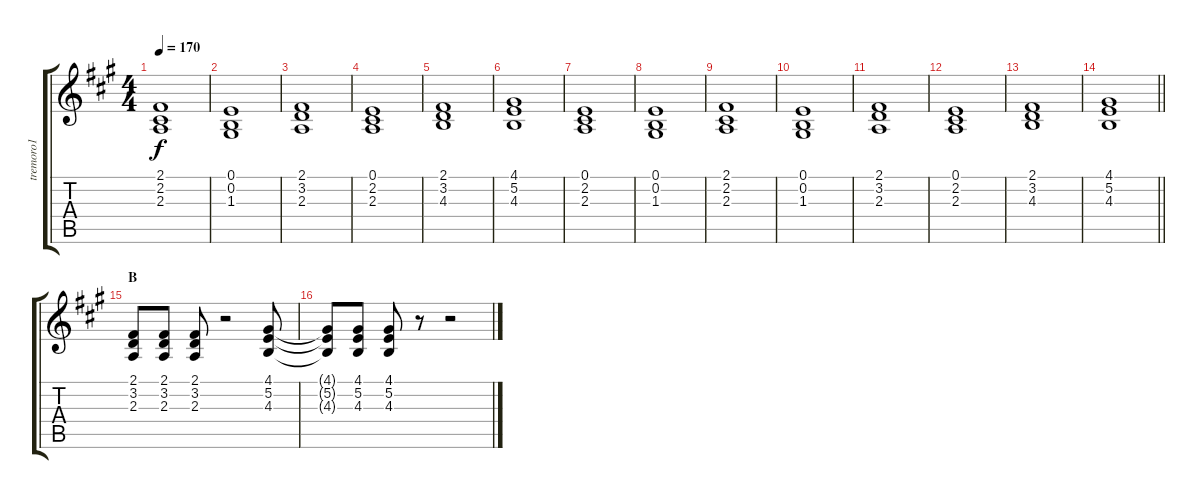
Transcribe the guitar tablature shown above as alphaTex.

\track ("tremoro1" "tremoro1") {instrument tremolostrings}
\staff {score tabs}
\tuning (E4 B3 G3 D3 A2 E2) {hide}
\ts (4 4)
\tempo 170
\clef g2
\ks a
(2.1 2.2 2.3).1{dy f} |
(0.1 0.2 1.3).1 |
(2.1 3.2 2.3).1 |
(0.1 2.2 2.3).1 |
(2.1 3.2 4.3).1 |
(4.1 5.2 4.3).1 |
(0.1 2.2 2.3).1 |
(0.1 0.2 1.3).1 |
(2.1 2.2 2.3).1 |
(0.1 0.2 1.3).1 |
(2.1 3.2 2.3).1 |
(0.1 2.2 2.3).1 |
(2.1 3.2 4.3).1 |
\barLineRight lightlight
(4.1 5.2 4.3).1 |
\section ("" "B")
(2.1 3.2 2.3).8 (2.1 3.2 2.3).8 (2.1 3.2 2.3).8 r.2 (4.1 5.2 4.3).8 |
(4.1{t} 5.2{t} 4.3{t}).8 (4.1 5.2 4.3).8 (4.1 5.2 4.3).8 r.8 r.2
